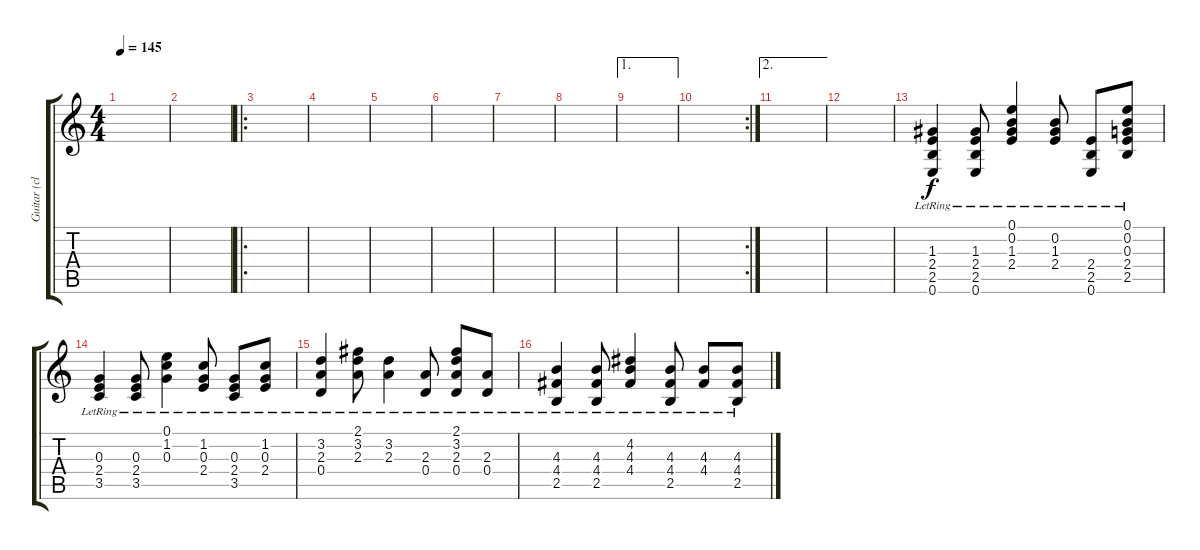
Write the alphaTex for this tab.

\track ("Guitar (clean)" "Guitar (cl") {instrument electricguitarclean}
\staff {score tabs}
\tuning (E4 B3 G3 D3 A2 E2) {hide}
\ts (4 4)
\tempo 145
\clef g2
\ks c
|
|
\ro
|
|
|
|
|
|
\ae 1
|
\rc 2
|
\ae 2
|
|
(1.3 2.4{lr} 2.5{lr} 0.6{lr}).4 (1.3 2.4{lr} 2.5 0.6).8 (0.1{lr} 0.2 1.3 2.4).4 (0.2{lr} 1.3 2.4).8 (2.4{lr} 2.5 0.6).8 (0.1 0.2 0.3{lr} 2.4 2.5).8 |
(0.3{lr} 2.4{lr} 3.5{lr}).4 (0.3 2.4{lr} 3.5).8 (0.1{lr} 1.2 0.3).4 (1.2{lr} 0.3 2.4).8 (0.3 2.4{lr} 3.5).8 (1.2 0.3{lr} 2.4).8 |
(3.2{lr} 2.3{lr} 0.4{lr}).4 (2.1 3.2 2.3{lr}).8 (3.2{lr} 2.3).4 (2.3{lr} 0.4).8 (2.1 3.2 2.3 0.4{lr}).8 (2.3{lr} 0.4).8 |
(4.3{lr} 4.4{lr} 2.5{lr}).4 (4.3{lr} 4.4 2.5).8 (4.2{lr} 4.3 4.4).4 (4.3{lr} 4.4 2.5).8 (4.3 4.4{lr}).8 (4.3{lr} 4.4 2.5).8
